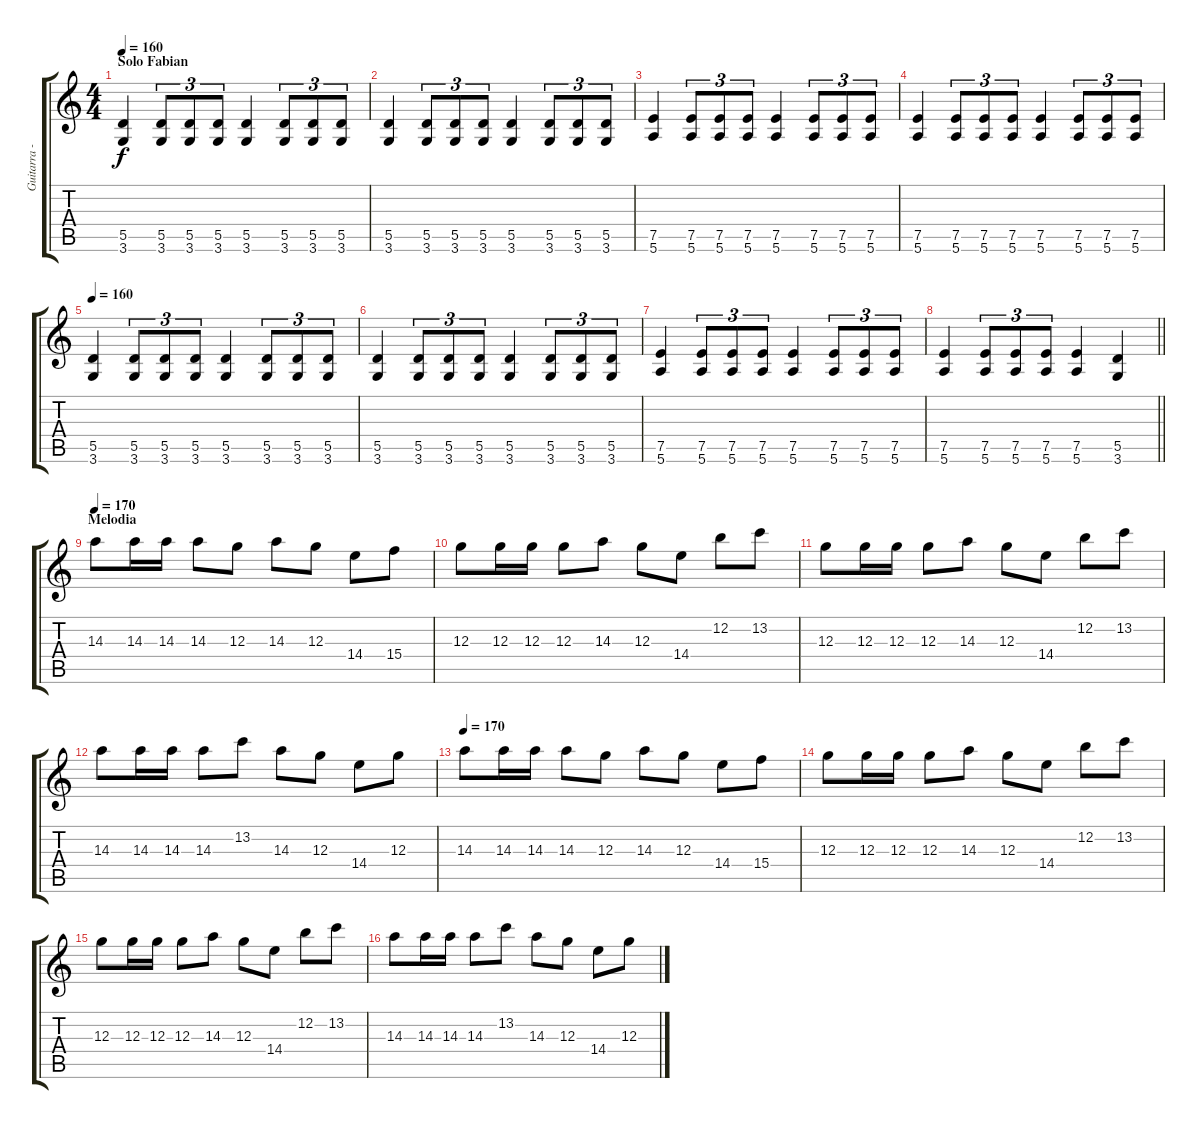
\track ("Guitarra - Alberto" "Guitarra -") {mute instrument distortionguitar}
\staff {score tabs}
\tuning (E4 B3 G3 D3 A2 E2) {hide}
\ts (4 4)
\section ("" "Solo Fabian")
\tempo 160
\clef g2
\ks c
(5.5 3.6).4{dy f} (5.5 3.6).8{tu (3 2)} (5.5 3.6).8{tu (3 2)} (5.5 3.6).8{tu (3 2)} (5.5 3.6).4 (5.5 3.6).8{tu (3 2)} (5.5 3.6).8{tu (3 2)} (5.5 3.6).8{tu (3 2)} |
(5.5 3.6).4 (5.5 3.6).8{tu (3 2)} (5.5 3.6).8{tu (3 2)} (5.5 3.6).8{tu (3 2)} (5.5 3.6).4 (5.5 3.6).8{tu (3 2)} (5.5 3.6).8{tu (3 2)} (5.5 3.6).8{tu (3 2)} |
(7.5 5.6).4 (7.5 5.6).8{tu (3 2)} (7.5 5.6).8{tu (3 2)} (7.5 5.6).8{tu (3 2)} (7.5 5.6).4 (7.5 5.6).8{tu (3 2)} (7.5 5.6).8{tu (3 2)} (7.5 5.6).8{tu (3 2)} |
(7.5 5.6).4 (7.5 5.6).8{tu (3 2)} (7.5 5.6).8{tu (3 2)} (7.5 5.6).8{tu (3 2)} (7.5 5.6).4 (7.5 5.6).8{tu (3 2)} (7.5 5.6).8{tu (3 2)} (7.5 5.6).8{tu (3 2)} |
\tempo 160
(5.5 3.6).4 (5.5 3.6).8{tu (3 2)} (5.5 3.6).8{tu (3 2)} (5.5 3.6).8{tu (3 2)} (5.5 3.6).4 (5.5 3.6).8{tu (3 2)} (5.5 3.6).8{tu (3 2)} (5.5 3.6).8{tu (3 2)} |
(5.5 3.6).4 (5.5 3.6).8{tu (3 2)} (5.5 3.6).8{tu (3 2)} (5.5 3.6).8{tu (3 2)} (5.5 3.6).4 (5.5 3.6).8{tu (3 2)} (5.5 3.6).8{tu (3 2)} (5.5 3.6).8{tu (3 2)} |
(7.5 5.6).4 (7.5 5.6).8{tu (3 2)} (7.5 5.6).8{tu (3 2)} (7.5 5.6).8{tu (3 2)} (7.5 5.6).4 (7.5 5.6).8{tu (3 2)} (7.5 5.6).8{tu (3 2)} (7.5 5.6).8{tu (3 2)} |
\barLineRight lightlight
(7.5 5.6).4 (7.5 5.6).8{tu (3 2)} (7.5 5.6).8{tu (3 2)} (7.5 5.6).8{tu (3 2)} (7.5 5.6).4 (5.5 3.6).4 |
\section ("" "Melodia")
\tempo 170
14.3.8 14.3.16 14.3.16 14.3.8 12.3.8 14.3.8 12.3.8 14.4.8 15.4.8 |
12.3.8 12.3.16 12.3.16 12.3.8 14.3.8 12.3.8 14.4.8 12.2.8 13.2.8 |
12.3.8 12.3.16 12.3.16 12.3.8 14.3.8 12.3.8 14.4.8 12.2.8 13.2.8 |
14.3.8 14.3.16 14.3.16 14.3.8 13.2.8 14.3.8 12.3.8 14.4.8 12.3.8 |
\tempo 170
14.3.8 14.3.16 14.3.16 14.3.8 12.3.8 14.3.8 12.3.8 14.4.8 15.4.8 |
12.3.8 12.3.16 12.3.16 12.3.8 14.3.8 12.3.8 14.4.8 12.2.8 13.2.8 |
12.3.8 12.3.16 12.3.16 12.3.8 14.3.8 12.3.8 14.4.8 12.2.8 13.2.8 |
14.3.8 14.3.16 14.3.16 14.3.8 13.2.8 14.3.8 12.3.8 14.4.8 12.3.8
